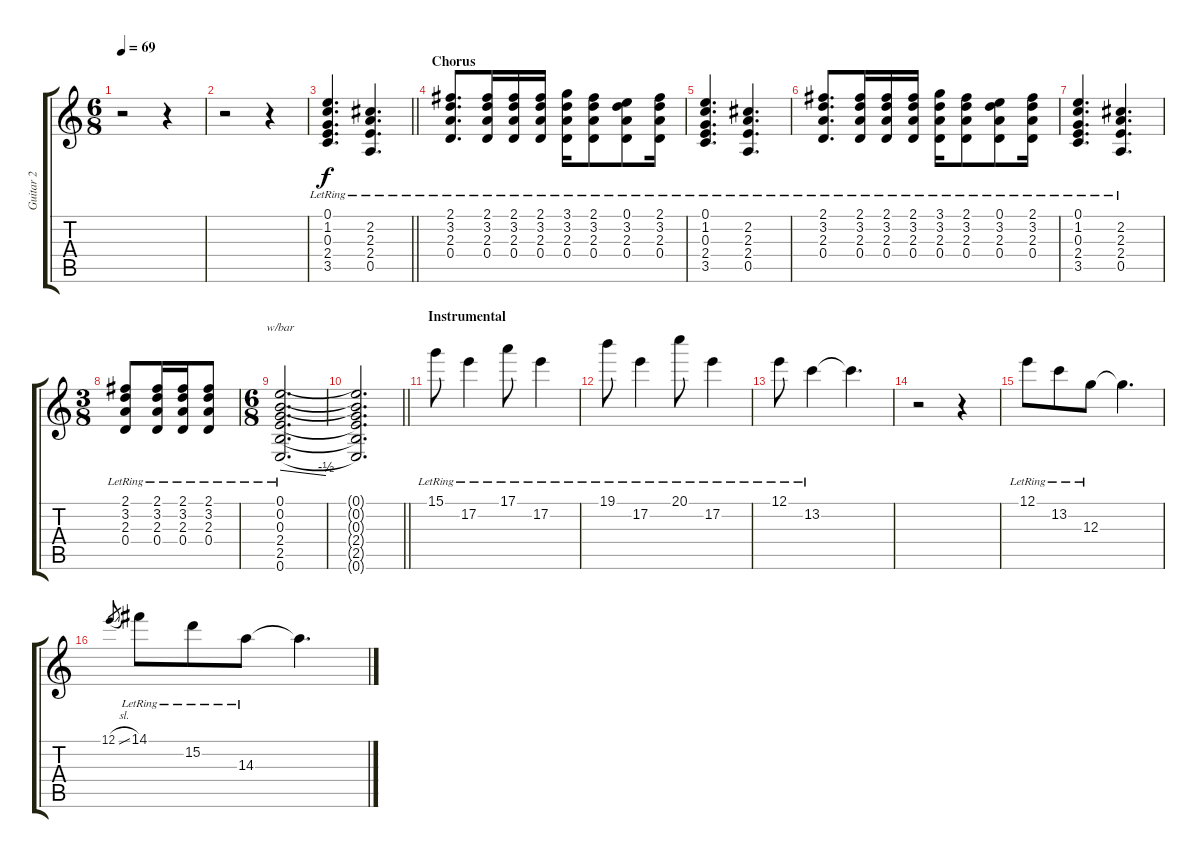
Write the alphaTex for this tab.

\track ("Guitar 2" "Guitar 2") {instrument acousticguitarsteel}
\staff {score tabs}
\tuning (E4 B3 G3 D3 A2 E2) {hide}
\ts (6 8)
\tempo 69
\clef g2
\ks c
r.2{dy f} r.4 |
r.2 r.4 |
\barLineRight lightlight
(0.1{lr} 1.2{lr} 0.3{lr} 2.4{lr} 3.5{lr}).4{d} (2.2{lr} 2.3{lr} 2.4{lr} 0.5{lr}).4{d} |
\section ("" "Chorus")
(2.1{lr} 3.2{lr} 2.3{lr} 0.4{lr}).8{d} (2.1{lr} 3.2{lr} 2.3{lr} 0.4{lr}).16 (2.1{lr} 3.2{lr} 2.3{lr} 0.4{lr}).16 (2.1{lr} 3.2{lr} 2.3{lr} 0.4{lr}).16 (3.1{lr} 3.2{lr} 2.3{lr} 0.4{lr}).16 (2.1{lr} 3.2{lr} 2.3{lr} 0.4{lr}).8 (0.1{lr} 3.2{lr} 2.3{lr} 0.4{lr}).8 (2.1{lr} 3.2{lr} 2.3{lr} 0.4{lr}).16 |
(0.1{lr} 1.2{lr} 0.3{lr} 2.4{lr} 3.5{lr}).4{d} (2.2{lr} 2.3{lr} 2.4{lr} 0.5{lr}).4{d} |
(2.1{lr} 3.2{lr} 2.3{lr} 0.4{lr}).8{d} (2.1{lr} 3.2{lr} 2.3{lr} 0.4{lr}).16 (2.1{lr} 3.2{lr} 2.3{lr} 0.4{lr}).16 (2.1{lr} 3.2{lr} 2.3{lr} 0.4{lr}).16 (3.1{lr} 3.2{lr} 2.3{lr} 0.4{lr}).16 (2.1{lr} 3.2{lr} 2.3{lr} 0.4{lr}).8 (0.1{lr} 3.2{lr} 2.3{lr} 0.4{lr}).8 (2.1{lr} 3.2{lr} 2.3{lr} 0.4{lr}).16 |
(0.1{lr} 1.2{lr} 0.3{lr} 2.4{lr} 3.5{lr}).4{d} (2.2{lr} 2.3{lr} 2.4{lr} 0.5{lr}).4{d} |
\ts (3 8)
(2.1{lr} 3.2{lr} 2.3{lr} 0.4{lr}).8 (2.1{lr} 3.2{lr} 2.3{lr} 0.4{lr}).16 (2.1{lr} 3.2{lr} 2.3{lr} 0.4{lr}).16 (2.1{lr} 3.2{lr} 2.3{lr} 0.4{lr}).8 |
\ts (6 8)
(0.1{lr} 0.2{lr} 0.3{lr} 2.4{lr} 2.5{lr} 0.6{lr}).2{d tbe (dive default 0 0 60 -2)} |
\barLineRight lightlight
(0.1{t} 0.2{t} 0.3{t} 2.4{t} 2.5{t} 0.6{t}).2{d} |
\section ("" "Instrumental")
15.1{lr}.8 17.2{lr}.4 17.1{lr}.8 17.2{lr}.4 |
19.1{lr}.8 17.2{lr}.4 20.1{lr}.8 17.2{lr}.4 |
12.1{lr}.8 13.2{lr}.4 13.2{t}.4{d} |
r.2 r.4 |
12.1{lr}.8 13.2{lr}.8 12.3{lr}.8 12.3{t}.4{d} |
12.1{sl}.8{gr} 14.1{lr}.8 15.2{lr}.8 14.3{lr}.8 14.3{t}.4{d}
